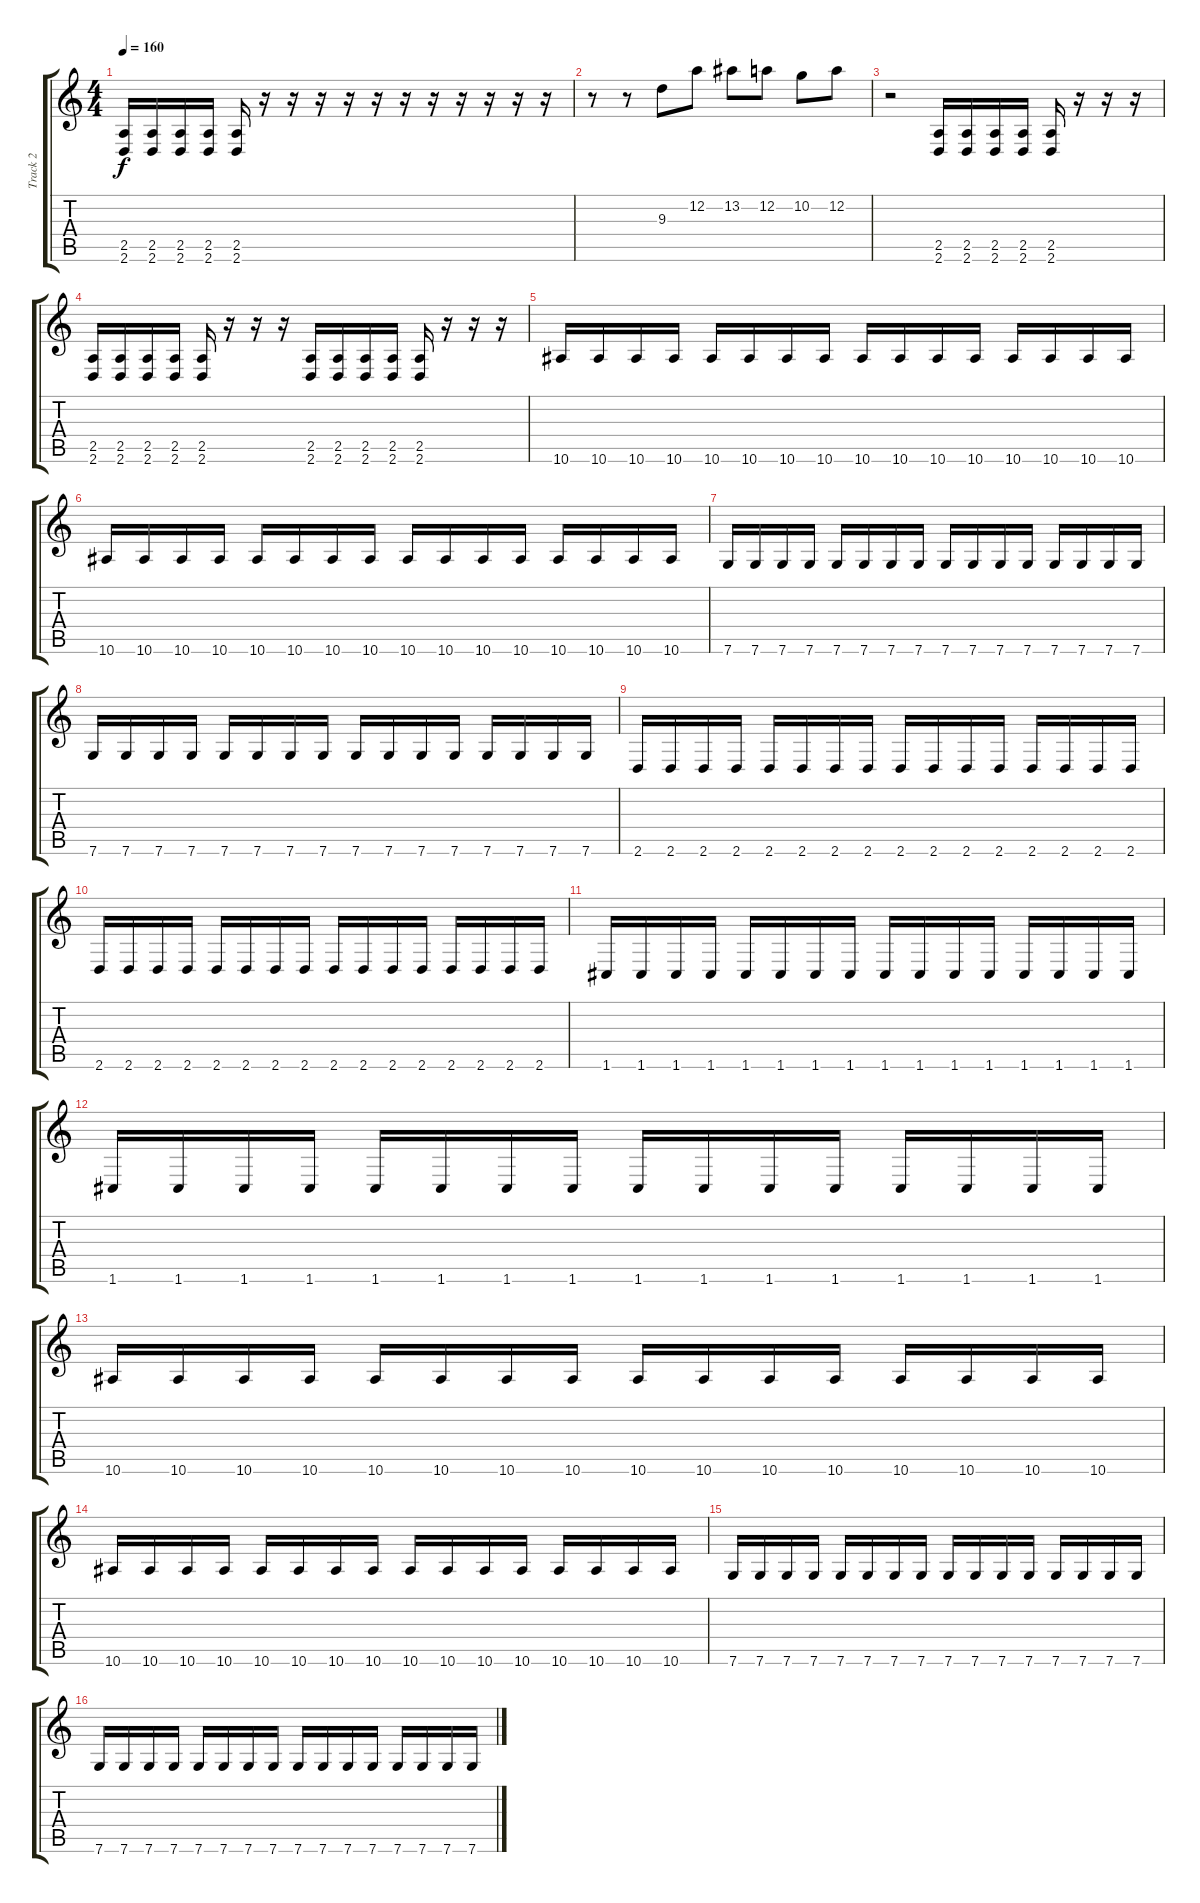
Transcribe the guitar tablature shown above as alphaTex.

\track ("Track 2" "Track 2") {instrument distortionguitar}
\staff {score tabs}
\tuning (D4 A3 F3 C3 G2 C2) {hide}
\ts (4 4)
\tempo 160
\clef g2
\ks c
(2.5 2.6).16{dy f} (2.5 2.6).16 (2.5 2.6).16 (2.5 2.6).16 (2.5 2.6).16 r.16 r.16 r.16 r.16 r.16 r.16 r.16 r.16 r.16 r.16 r.16 |
r.8 r.8 9.3.8 12.2.8 13.2.8 12.2.8 10.2.8 12.2.8 |
r.2 (2.5 2.6).16 (2.5 2.6).16 (2.5 2.6).16 (2.5 2.6).16 (2.5 2.6).16 r.16 r.16 r.16 |
(2.5 2.6).16 (2.5 2.6).16 (2.5 2.6).16 (2.5 2.6).16 (2.5 2.6).16 r.16 r.16 r.16 (2.5 2.6).16 (2.5 2.6).16 (2.5 2.6).16 (2.5 2.6).16 (2.5 2.6).16 r.16 r.16 r.16 |
10.6.16{balance 8} 10.6.16 10.6.16 10.6.16 10.6.16 10.6.16 10.6.16 10.6.16 10.6.16 10.6.16 10.6.16 10.6.16 10.6.16 10.6.16 10.6.16 10.6.16 |
10.6.16 10.6.16 10.6.16 10.6.16 10.6.16 10.6.16 10.6.16 10.6.16 10.6.16 10.6.16 10.6.16 10.6.16 10.6.16 10.6.16 10.6.16 10.6.16 |
7.6.16 7.6.16 7.6.16 7.6.16 7.6.16 7.6.16 7.6.16 7.6.16 7.6.16 7.6.16 7.6.16 7.6.16 7.6.16 7.6.16 7.6.16 7.6.16 |
7.6.16 7.6.16 7.6.16 7.6.16 7.6.16 7.6.16 7.6.16 7.6.16 7.6.16 7.6.16 7.6.16 7.6.16 7.6.16 7.6.16 7.6.16 7.6.16 |
2.6.16 2.6.16 2.6.16 2.6.16 2.6.16 2.6.16 2.6.16 2.6.16 2.6.16 2.6.16 2.6.16 2.6.16 2.6.16 2.6.16 2.6.16 2.6.16 |
2.6.16 2.6.16 2.6.16 2.6.16 2.6.16 2.6.16 2.6.16 2.6.16 2.6.16 2.6.16 2.6.16 2.6.16 2.6.16 2.6.16 2.6.16 2.6.16 |
1.6.16 1.6.16 1.6.16 1.6.16 1.6.16 1.6.16 1.6.16 1.6.16 1.6.16 1.6.16 1.6.16 1.6.16 1.6.16 1.6.16 1.6.16 1.6.16 |
1.6.16 1.6.16 1.6.16 1.6.16 1.6.16 1.6.16 1.6.16 1.6.16 1.6.16 1.6.16 1.6.16 1.6.16 1.6.16 1.6.16 1.6.16 1.6.16 |
10.6.16 10.6.16 10.6.16 10.6.16 10.6.16 10.6.16 10.6.16 10.6.16 10.6.16 10.6.16 10.6.16 10.6.16 10.6.16 10.6.16 10.6.16 10.6.16 |
10.6.16 10.6.16 10.6.16 10.6.16 10.6.16 10.6.16 10.6.16 10.6.16 10.6.16 10.6.16 10.6.16 10.6.16 10.6.16 10.6.16 10.6.16 10.6.16 |
7.6.16 7.6.16 7.6.16 7.6.16 7.6.16 7.6.16 7.6.16 7.6.16 7.6.16 7.6.16 7.6.16 7.6.16 7.6.16 7.6.16 7.6.16 7.6.16 |
7.6.16 7.6.16 7.6.16 7.6.16 7.6.16 7.6.16 7.6.16 7.6.16 7.6.16 7.6.16 7.6.16 7.6.16 7.6.16 7.6.16 7.6.16 7.6.16
